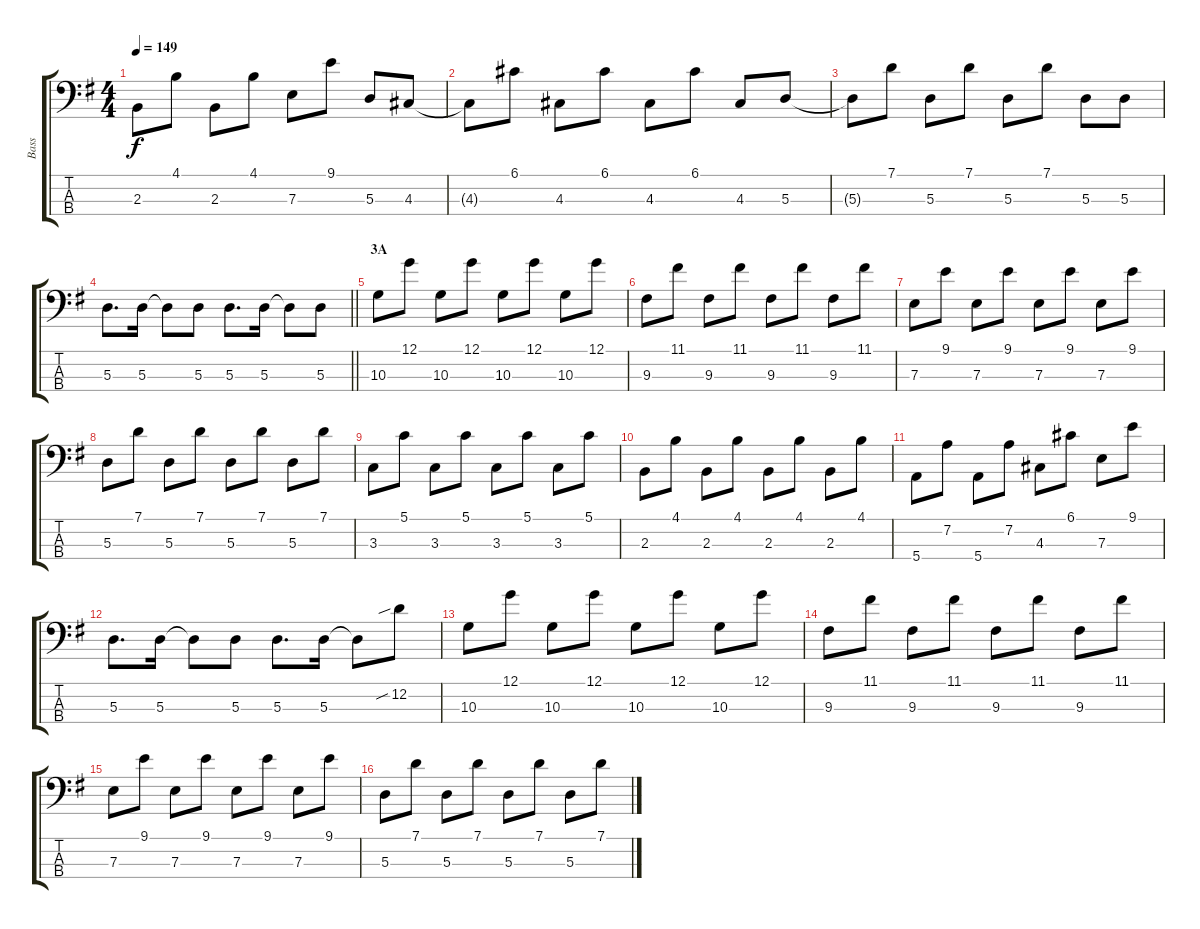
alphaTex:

\track ("Bass" "Bass") {instrument electricbassfinger}
\staff {score tabs}
\tuning (G2 D2 A1 E1) {hide}
\ts (4 4)
\tempo 149
\clef f4
\ks g
2.3{t}.8{dy f} 4.1.8 2.3.8 4.1.8 7.3.8 9.1.8 5.3.8 4.3.8 |
4.3{t}.8 6.1.8 4.3.8 6.1.8 4.3.8 6.1.8 4.3.8 5.3.8 |
5.3{t}.8 7.1.8 5.3.8 7.1.8 5.3.8 7.1.8 5.3.8 5.3.8 |
\barLineRight lightlight
5.3.8{d} 5.3.16 5.3{t}.8 5.3.8 5.3.8{d} 5.3.16 5.3{t}.8 5.3.8 |
\section ("" "3A")
10.3.8 12.1.8 10.3.8 12.1.8 10.3.8 12.1.8 10.3.8 12.1.8 |
9.3.8 11.1.8 9.3.8 11.1.8 9.3.8 11.1.8 9.3.8 11.1.8 |
7.3.8 9.1.8 7.3.8 9.1.8 7.3.8 9.1.8 7.3.8 9.1.8 |
5.3.8 7.1.8 5.3.8 7.1.8 5.3.8 7.1.8 5.3.8 7.1.8 |
3.3.8 5.1.8 3.3.8 5.1.8 3.3.8 5.1.8 3.3.8 5.1.8 |
2.3.8 4.1.8 2.3.8 4.1.8 2.3.8 4.1.8 2.3.8 4.1.8 |
5.4.8 7.2.8 5.4.8 7.2.8 4.3.8 6.1.8 7.3.8 9.1.8 |
5.3.8{d} 5.3.16 5.3{t}.8 5.3.8 5.3.8{d} 5.3.16 5.3{t}.8 12.2{sib}.8 |
10.3.8 12.1.8 10.3.8 12.1.8 10.3.8 12.1.8 10.3.8 12.1.8 |
9.3.8 11.1.8 9.3.8 11.1.8 9.3.8 11.1.8 9.3.8 11.1.8 |
7.3.8 9.1.8 7.3.8 9.1.8 7.3.8 9.1.8 7.3.8 9.1.8 |
5.3.8 7.1.8 5.3.8 7.1.8 5.3.8 7.1.8 5.3.8 7.1.8
